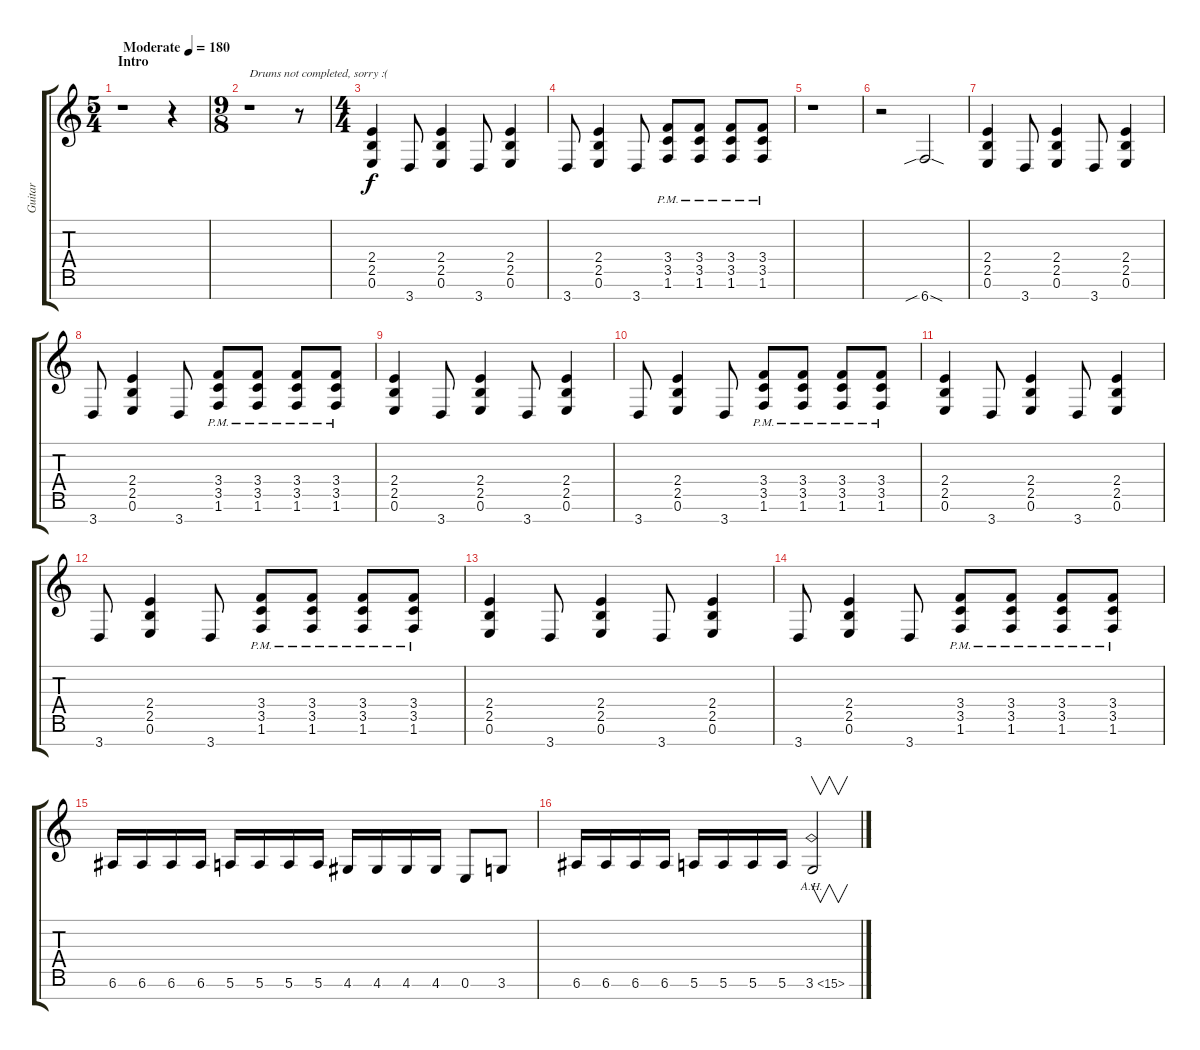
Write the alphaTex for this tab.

\track ("Guitar" "Guitar") {instrument overdrivenguitar}
\staff {score tabs}
\tuning (E4 B3 G3 D3 A2 E2 B1) {hide}
\ts (5 4)
\section ("" "Intro")
\tempo (180 "Moderate")
\clef g2
\ks c
r.1{dy f instrument overdrivenguitar} r.4 |
\ts (9 8)
r.1{txt "Drums not completed, sorry :("} r.8 |
\ts (4 4)
(2.4 2.5 0.6).4{balance 0} 3.7.8 (2.4 2.5 0.6).4 3.7.8 (2.4 2.5 0.6).4 |
3.7.8 (2.4 2.5 0.6).4 3.7.8 (3.4{pm} 3.5{pm} 1.6{pm}).8 (3.4{pm} 3.5{pm} 1.6{pm}).8 (3.4{pm} 3.5{pm} 1.6{pm}).8 (3.4{pm} 3.5{pm} 1.6{pm}).8 |
r.1 |
r.2 6.7{sib sod}.2 |
(2.4 2.5 0.6).4{balance 8} 3.7.8 (2.4 2.5 0.6).4 3.7.8 (2.4 2.5 0.6).4 |
3.7.8 (2.4 2.5 0.6).4 3.7.8 (3.4{pm} 3.5{pm} 1.6{pm}).8 (3.4{pm} 3.5{pm} 1.6{pm}).8 (3.4{pm} 3.5{pm} 1.6{pm}).8 (3.4{pm} 3.5{pm} 1.6{pm}).8 |
(2.4 2.5 0.6).4 3.7.8 (2.4 2.5 0.6).4 3.7.8 (2.4 2.5 0.6).4 |
3.7.8 (2.4 2.5 0.6).4 3.7.8 (3.4{pm} 3.5{pm} 1.6{pm}).8 (3.4{pm} 3.5{pm} 1.6{pm}).8 (3.4{pm} 3.5{pm} 1.6{pm}).8 (3.4{pm} 3.5{pm} 1.6{pm}).8 |
(2.4 2.5 0.6).4 3.7.8 (2.4 2.5 0.6).4 3.7.8 (2.4 2.5 0.6).4 |
3.7.8 (2.4 2.5 0.6).4 3.7.8 (3.4{pm} 3.5{pm} 1.6{pm}).8 (3.4{pm} 3.5{pm} 1.6{pm}).8 (3.4{pm} 3.5{pm} 1.6{pm}).8 (3.4{pm} 3.5{pm} 1.6{pm}).8 |
(2.4 2.5 0.6).4 3.7.8 (2.4 2.5 0.6).4 3.7.8 (2.4 2.5 0.6).4 |
3.7.8 (2.4 2.5 0.6).4 3.7.8 (3.4{pm} 3.5{pm} 1.6{pm}).8 (3.4{pm} 3.5{pm} 1.6{pm}).8 (3.4{pm} 3.5{pm} 1.6{pm}).8 (3.4{pm} 3.5{pm} 1.6{pm}).8 |
6.6.16 6.6.16 6.6.16 6.6.16 5.6.16 5.6.16 5.6.16 5.6.16 4.6.16 4.6.16 4.6.16 4.6.16 0.6.8 3.6.8 |
6.6.16 6.6.16 6.6.16 6.6.16 5.6.16 5.6.16 5.6.16 5.6.16 3.6{ah 12}.2{v}
